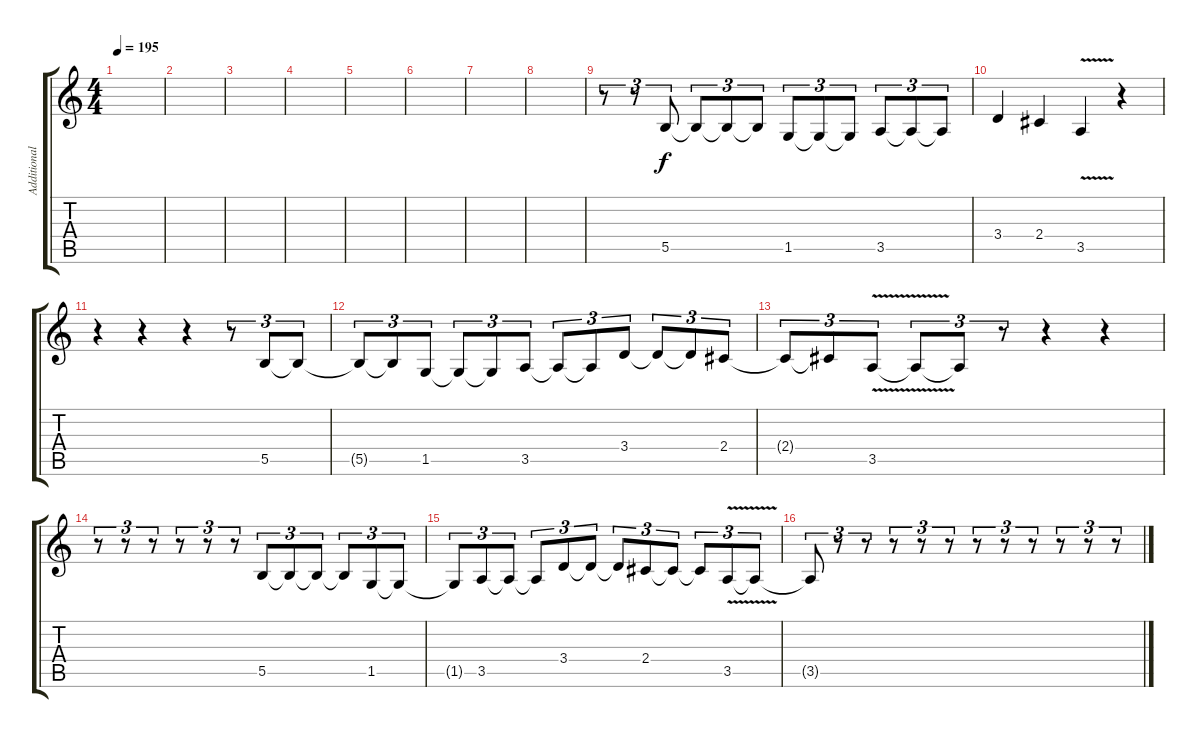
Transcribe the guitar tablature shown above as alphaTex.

\track ("Additional Guitar" "Additional") {instrument overdrivenguitar}
\staff {score tabs}
\tuning (Db4 Ab3 E3 B2 Gb2 B1) {hide}
\ts (4 4)
\tempo 195
\clef g2
\ks c
|
|
|
|
|
|
|
|
r.8{tu (3 2)} r.8{tu (3 2)} 5.5.8{tu (3 2)} 5.5{t}.8{tu (3 2)} 5.5{t}.8{tu (3 2)} 5.5{t}.8{tu (3 2)} 1.5.8{tu (3 2)} 1.5{t}.8{tu (3 2)} 1.5{t}.8{tu (3 2)} 3.5.8{tu (3 2)} 3.5{t}.8{tu (3 2)} 3.5{t}.8{tu (3 2)} |
3.4.4 2.4.4 3.5{v}.4 r.4 |
r.4 r.4 r.4 r.8{tu (3 2)} 5.5.8{tu (3 2)} 5.5{t}.8{tu (3 2)} |
5.5{t}.8{tu (3 2)} 5.5{t}.8{tu (3 2)} 1.5.8{tu (3 2)} 1.5{t}.8{tu (3 2)} 1.5{t}.8{tu (3 2)} 3.5.8{tu (3 2)} 3.5{t}.8{tu (3 2)} 3.5{t}.8{tu (3 2)} 3.4.8{tu (3 2)} 3.4{t}.8{tu (3 2)} 3.4{t}.8{tu (3 2)} 2.4.8{tu (3 2)} |
2.4{t}.8{tu (3 2)} 2.4{t}.8{tu (3 2)} 3.5{v}.8{tu (3 2)} 3.5{t}.8{tu (3 2)} 3.5{t}.8{tu (3 2)} r.8{tu (3 2)} r.4 r.4 |
r.8{tu (3 2)} r.8{tu (3 2)} r.8{tu (3 2)} r.8{tu (3 2)} r.8{tu (3 2)} r.8{tu (3 2)} 5.5.8{tu (3 2)} 5.5{t}.8{tu (3 2)} 5.5{t}.8{tu (3 2)} 5.5{t}.8{tu (3 2)} 1.5.8{tu (3 2)} 1.5{t}.8{tu (3 2)} |
1.5{t}.8{tu (3 2)} 3.5.8{tu (3 2)} 3.5{t}.8{tu (3 2)} 3.5{t}.8{tu (3 2)} 3.4.8{tu (3 2)} 3.4{t}.8{tu (3 2)} 3.4{t}.8{tu (3 2)} 2.4.8{tu (3 2)} 2.4{t}.8{tu (3 2)} 2.4{t}.8{tu (3 2)} 3.5{v}.8{tu (3 2)} 3.5{t}.8{tu (3 2)} |
3.5{t}.8{tu (3 2)} r.8{tu (3 2)} r.8{tu (3 2)} r.8{tu (3 2)} r.8{tu (3 2)} r.8{tu (3 2)} r.8{tu (3 2)} r.8{tu (3 2)} r.8{tu (3 2)} r.8{tu (3 2)} r.8{tu (3 2)} r.8{tu (3 2)}
